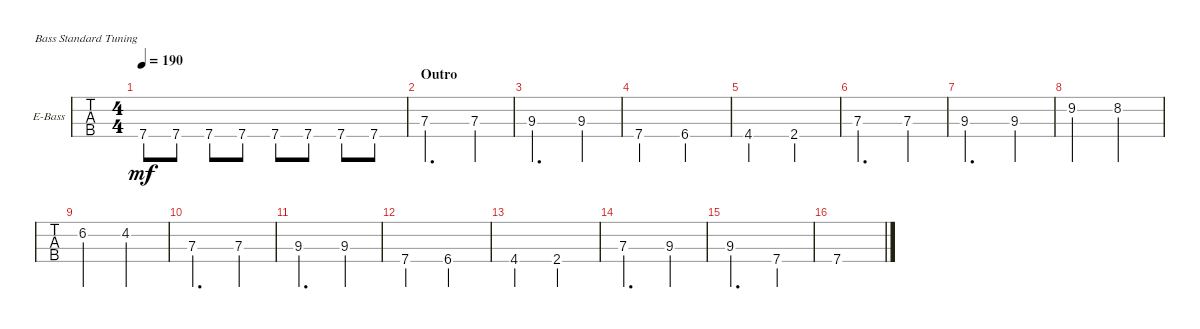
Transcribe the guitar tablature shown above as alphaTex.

\defaultSystemsLayout 4
\bracketExtendMode groupsimilarinstruments
\firstSystemTrackNameOrientation horizontal
\otherSystemsTrackNameOrientation horizontal
\track ("Akshay" "E-Bass") {instrument electricbassfinger}
\staff {tabs}
\tuning (G2 D2 A1 E1)
\ts (4 4)
\tempo 190
\clef f4
\ks c
7.4.8{dy mf} 7.4.8 7.4.8 7.4.8 7.4.8 7.4.8 7.4.8 7.4.8 |
\section ("" "Outro")
7.3.2{d} 7.3.4 |
9.3.2{d} 9.3.4 |
7.4.2 6.4.2 |
4.4.2 2.4.2 |
7.3.2{d} 7.3.4 |
9.3.2{d} 9.3.4 |
9.2.2 8.2.2 |
6.2.2 4.2.2 |
7.3.2{d} 7.3.4 |
9.3.2{d} 9.3.4 |
7.4.2 6.4.2 |
4.4.2 2.4.2 |
7.3.2{d} 9.3.4 |
9.3.2{d} 7.4.4 |
7.4.1
